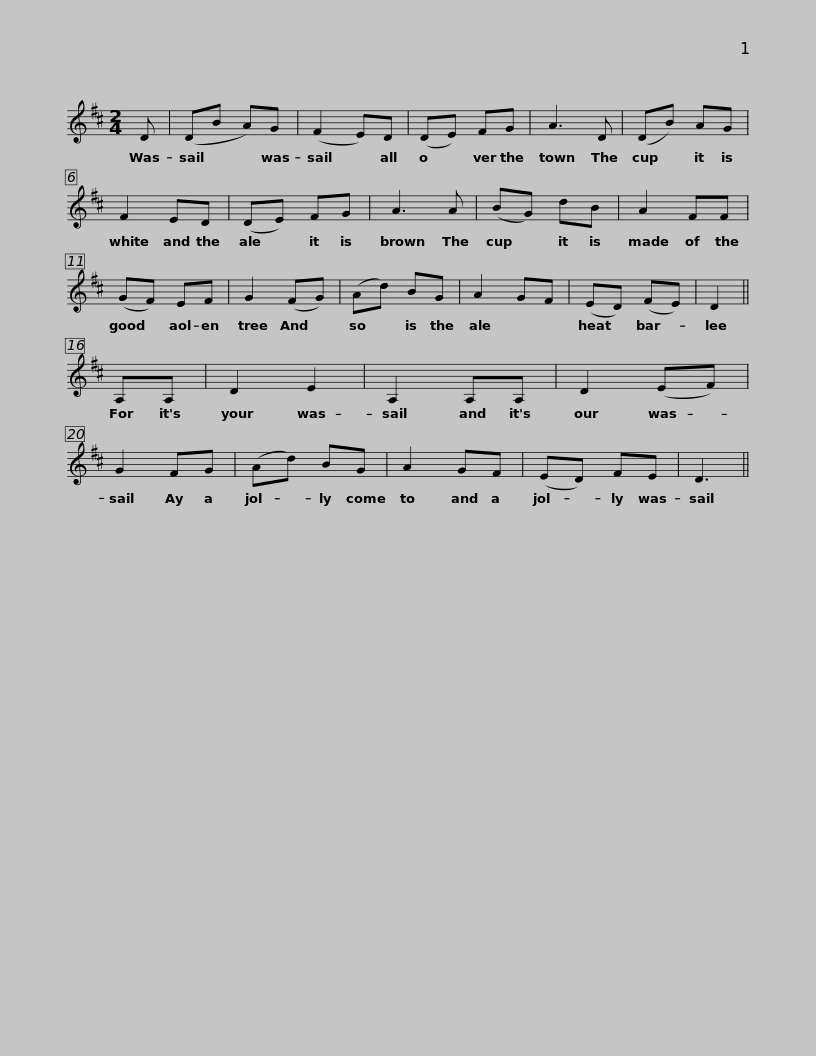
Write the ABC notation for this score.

X:1
L:1/8
M:2/4
I:linebreak $
K:D
V:1 treble
V:1
 D | (DB A)G | (F2 E)D | (DE) FG | A3 D | %5
 (DB) AG | F2 ED | (DE) FG | A3 A |$ (BG) dB | %10
 A2 FF | (GF) EF | G2 (FG) | (Ad) BG | A2 GF | %15
 (ED) (FE) | D2 || A,A, | D2 E2 |$ A,2 A,A, | %20
 D2 (EF) | G2 FG | (Ad) BG | A2 GF | (ED) FE | %25
 D3 || %26
